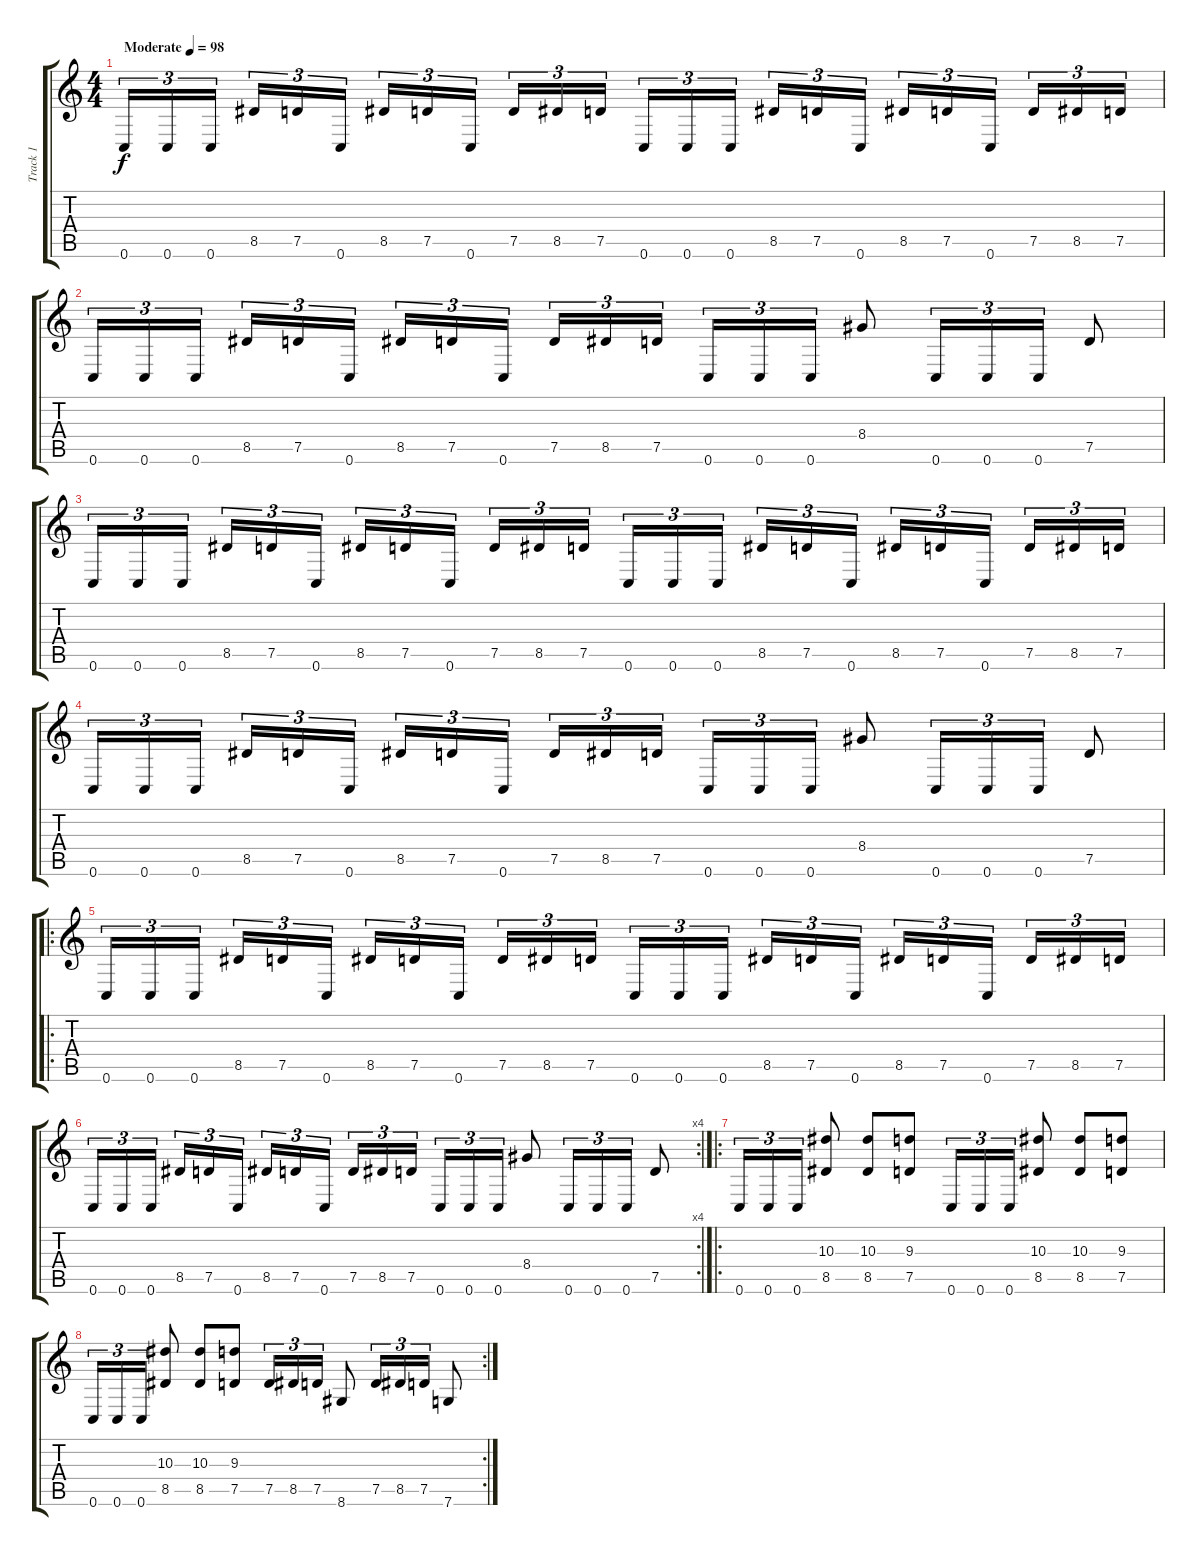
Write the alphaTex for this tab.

\track ("Track 1" "Track 1") {instrument distortionguitar}
\staff {score tabs}
\tuning (D4 A3 F3 C3 G2 C2) {hide}
\ts (4 4)
\tempo (98 "Moderate")
\clef g2
\ks c
0.6.16{tu (3 2) dy f instrument distortionguitar} 0.6.16{tu (3 2)} 0.6.16{tu (3 2) beam splitsecondary} 8.5.16{tu (3 2)} 7.5.16{tu (3 2)} 0.6.16{tu (3 2)} 8.5.16{tu (3 2)} 7.5.16{tu (3 2)} 0.6.16{tu (3 2) beam splitsecondary} 7.5.16{tu (3 2)} 8.5.16{tu (3 2)} 7.5.16{tu (3 2)} 0.6.16{tu (3 2)} 0.6.16{tu (3 2)} 0.6.16{tu (3 2) beam splitsecondary} 8.5.16{tu (3 2)} 7.5.16{tu (3 2)} 0.6.16{tu (3 2)} 8.5.16{tu (3 2)} 7.5.16{tu (3 2)} 0.6.16{tu (3 2) beam splitsecondary} 7.5.16{tu (3 2)} 8.5.16{tu (3 2)} 7.5.16{tu (3 2)} |
0.6.16{tu (3 2)} 0.6.16{tu (3 2)} 0.6.16{tu (3 2) beam splitsecondary} 8.5.16{tu (3 2)} 7.5.16{tu (3 2)} 0.6.16{tu (3 2)} 8.5.16{tu (3 2)} 7.5.16{tu (3 2)} 0.6.16{tu (3 2) beam splitsecondary} 7.5.16{tu (3 2)} 8.5.16{tu (3 2)} 7.5.16{tu (3 2)} 0.6.16{tu (3 2)} 0.6.16{tu (3 2)} 0.6.16{tu (3 2)} 8.4.8 0.6.16{tu (3 2)} 0.6.16{tu (3 2)} 0.6.16{tu (3 2)} 7.5.8 |
0.6.16{tu (3 2)} 0.6.16{tu (3 2)} 0.6.16{tu (3 2) beam splitsecondary} 8.5.16{tu (3 2)} 7.5.16{tu (3 2)} 0.6.16{tu (3 2)} 8.5.16{tu (3 2)} 7.5.16{tu (3 2)} 0.6.16{tu (3 2) beam splitsecondary} 7.5.16{tu (3 2)} 8.5.16{tu (3 2)} 7.5.16{tu (3 2)} 0.6.16{tu (3 2)} 0.6.16{tu (3 2)} 0.6.16{tu (3 2) beam splitsecondary} 8.5.16{tu (3 2)} 7.5.16{tu (3 2)} 0.6.16{tu (3 2)} 8.5.16{tu (3 2)} 7.5.16{tu (3 2)} 0.6.16{tu (3 2) beam splitsecondary} 7.5.16{tu (3 2)} 8.5.16{tu (3 2)} 7.5.16{tu (3 2)} |
0.6.16{tu (3 2)} 0.6.16{tu (3 2)} 0.6.16{tu (3 2) beam splitsecondary} 8.5.16{tu (3 2)} 7.5.16{tu (3 2)} 0.6.16{tu (3 2)} 8.5.16{tu (3 2)} 7.5.16{tu (3 2)} 0.6.16{tu (3 2) beam splitsecondary} 7.5.16{tu (3 2)} 8.5.16{tu (3 2)} 7.5.16{tu (3 2)} 0.6.16{tu (3 2)} 0.6.16{tu (3 2)} 0.6.16{tu (3 2)} 8.4.8 0.6.16{tu (3 2)} 0.6.16{tu (3 2)} 0.6.16{tu (3 2)} 7.5.8 |
\ro
0.6.16{tu (3 2)} 0.6.16{tu (3 2)} 0.6.16{tu (3 2) beam splitsecondary} 8.5.16{tu (3 2)} 7.5.16{tu (3 2)} 0.6.16{tu (3 2)} 8.5.16{tu (3 2)} 7.5.16{tu (3 2)} 0.6.16{tu (3 2) beam splitsecondary} 7.5.16{tu (3 2)} 8.5.16{tu (3 2)} 7.5.16{tu (3 2)} 0.6.16{tu (3 2)} 0.6.16{tu (3 2)} 0.6.16{tu (3 2) beam splitsecondary} 8.5.16{tu (3 2)} 7.5.16{tu (3 2)} 0.6.16{tu (3 2)} 8.5.16{tu (3 2)} 7.5.16{tu (3 2)} 0.6.16{tu (3 2) beam splitsecondary} 7.5.16{tu (3 2)} 8.5.16{tu (3 2)} 7.5.16{tu (3 2)} |
\rc 4
0.6.16{tu (3 2)} 0.6.16{tu (3 2)} 0.6.16{tu (3 2) beam splitsecondary} 8.5.16{tu (3 2)} 7.5.16{tu (3 2)} 0.6.16{tu (3 2)} 8.5.16{tu (3 2)} 7.5.16{tu (3 2)} 0.6.16{tu (3 2) beam splitsecondary} 7.5.16{tu (3 2)} 8.5.16{tu (3 2)} 7.5.16{tu (3 2)} 0.6.16{tu (3 2)} 0.6.16{tu (3 2)} 0.6.16{tu (3 2)} 8.4.8 0.6.16{tu (3 2)} 0.6.16{tu (3 2)} 0.6.16{tu (3 2)} 7.5.8 |
\ro
0.6.16{tu (3 2)} 0.6.16{tu (3 2)} 0.6.16{tu (3 2)} (10.3 8.5).8 (10.3 8.5).8 (9.3 7.5).8 0.6.16{tu (3 2)} 0.6.16{tu (3 2)} 0.6.16{tu (3 2)} (10.3 8.5).8 (10.3 8.5).8 (9.3 7.5).8 |
\rc 2
0.6.16{tu (3 2)} 0.6.16{tu (3 2)} 0.6.16{tu (3 2)} (10.3 8.5).8 (10.3 8.5).8 (9.3 7.5).8 7.5.16{tu (3 2)} 8.5.16{tu (3 2)} 7.5.16{tu (3 2)} 8.6.8 7.5.16{tu (3 2)} 8.5.16{tu (3 2)} 7.5.16{tu (3 2)} 7.6.8
